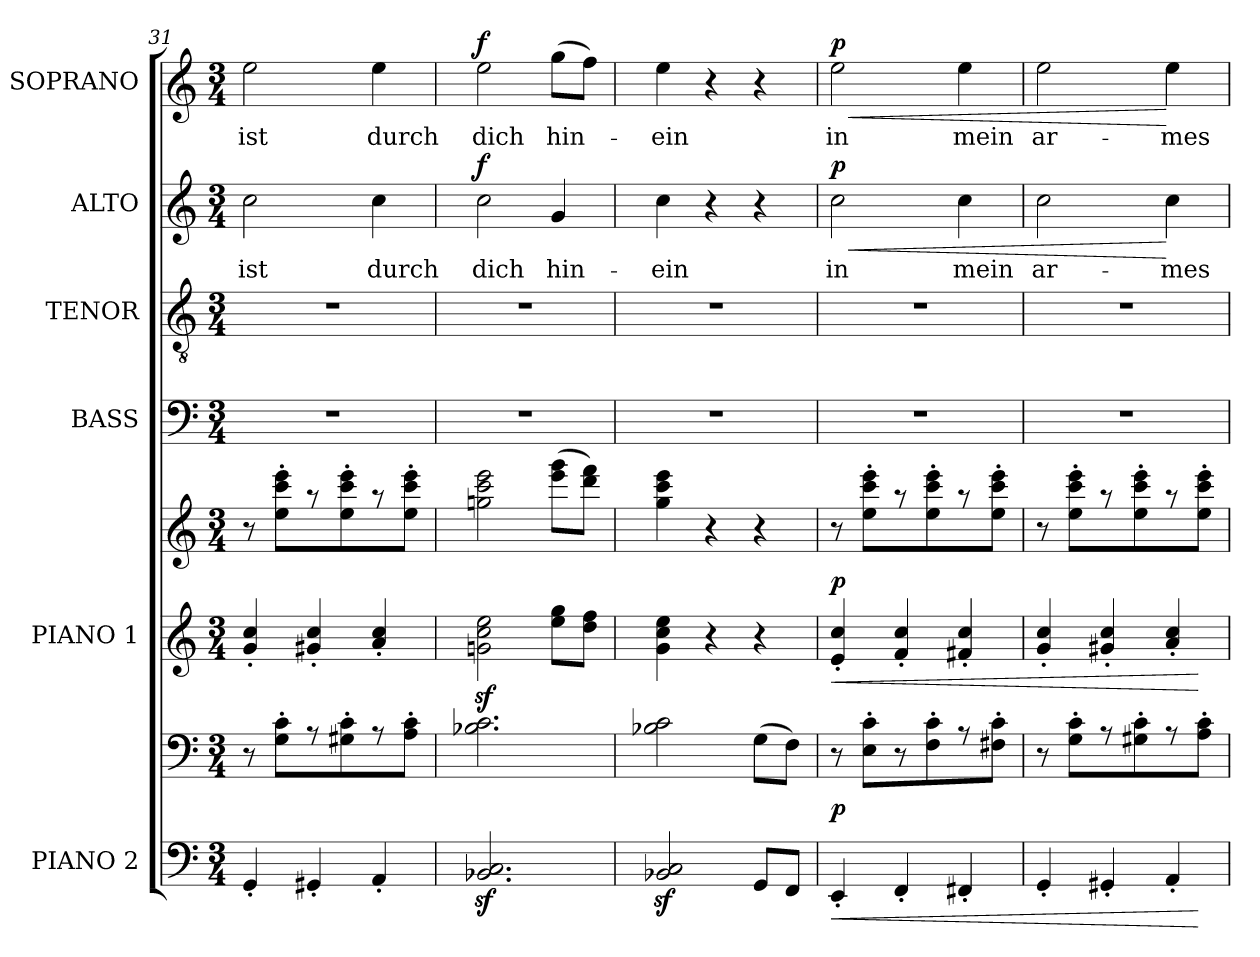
**kern	**kern	**dynam	**kern	**kern	**dynam	**kern	**kern	**kern	**text	**dynam	**kern	**text	**dynam
*part6	*part6	*part6	*part5	*part5	*part5	*part4	*part3	*part2	*part2	*part2	*part1	*part1	*part1
*staff8	*staff7	*staff7/8	*staff6	*staff5	*staff5/6	*staff4	*staff3	*staff2	*staff2	*staff2	*staff1	*staff1	*staff1
*I"PIANO 2	*	*	*I"PIANO 1	*	*	*I"BASS	*I"TENOR	*I"ALTO	*	*	*I"SOPRANO	*	*
*I'Pno.	*	*	*I'Pno.	*	*	*I'B.	*I'T.	*I'A.	*	*	*I'S.	*	*
*clefF4	*clefF4	*	*clefG2	*clefG2	*	*clefF4	*clefGv2	*clefG2	*	*	*clefG2	*	*
*	*	*	*	*	*	*	*ITrd7c12	*	*	*	*	*	*
*k[]	*k[]	*	*k[]	*k[]	*	*k[]	*k[]	*k[]	*	*	*k[]	*	*
*C:	*C:	*	*C:	*C:	*	*C:	*C:	*C:	*	*	*C:	*	*
*M3/4	*M3/4	*	*M3/4	*M3/4	*	*M3/4	*M3/4	*M3/4	*	*	*M3/4	*	*
=31	=31	=31	=31	=31	=31	=31	=31	=31	=31	=31	=31	=31	=31
!	!	!	!	!	!	!LO:N:vis=1	!LO:N:vis=1	!	!	!	!	!	!
!	!	!	!	!	!	!	!	!	!LO:LY:b:color=#000000	!	!	!	!
!	!	!	!	!	!	!	!	!	!	!	!	!LO:LY:b:color=#000000	!
4GG'i/	8r	.	4gi/' 4cci'	8r	.	2.r	2.r	2cci\	ist	.	2eei\	ist	.
.	8Gi\' 8ci'L	.	.	8eei\' 8ccci' 8eeei'L	.	.	.	.	.	.	.	.	.
4GG#X'i/	8r	.	4g#Xi/' 4cci'	8r	.	.	.	.	.	.	.	.	.
.	8G#Xi\' 8ci'	.	.	8eei\' 8ccci' 8eeei'	.	.	.	.	.	.	.	.	.
!	!	!	!	!	!	!	!	!	!LO:LY:b:color=#000000	!	!	!	!
!	!	!	!	!	!	!	!	!	!	!	!	!LO:LY:b:color=#000000	!
4AA'i/	8r	.	4ai/' 4cci'	8r	.	.	.	4cci\	durch	.	4eei\	durch	.
.	8Ai\' 8ci'J	.	.	8eei\' 8ccci' 8eeei'J	.	.	.	.	.	.	.	.	.
!!LO:LB:g=z
=32	=32	=32	=32	=32	=32	=32	=32	=32	=32	=32	=32	=32	=32
!	!	!	!	!	!	!LO:N:vis=1	!LO:N:vis=1	!	!	!	!	!	!
!	!	!	!	!	!	!	!	!	!LO:LY:b:color=#000000	!	!	!	!
!	!	!	!	!	!	!	!	!	!	!	!	!LO:LY:b:color=#000000	!
2.BB-Xi/z 2.Ciz	2.B-Xi\ 2.ci	.	2gni\z 2cciz 2eeiz	2ggni\ 2ccci 2eeei	.	2.r	2.r	2cci\	dich	f	2eei\	dich	f
!	!	!	!	!	!	!	!	!	!LO:LY:b:color=#000000	!	!	!	!
!	!	!	!	!	!	!	!	!	!	!	!	!LO:LY:b:color=#000000	!
.	.	.	8eei\ 8ggiL	(8eeei\ 8gggiL	.	.	.	4gi/	hin-	.	(8ggi\L	hin-	.
.	.	.	8ddi\ 8ffiJ	8dddi\ 8fffiJ)	.	.	.	.	.	.	8ffi\J)	.	.
=33	=33	=33	=33	=33	=33	=33	=33	=33	=33	=33	=33	=33	=33
!	!	!	!	!	!	!LO:N:vis=1	!LO:N:vis=1	!	!	!	!	!	!
!	!	!	!	!	!	!	!	!	!LO:LY:b:color=#000000	!	!	!	!
!	!	!	!	!	!	!	!	!	!	!	!	!LO:LY:b:color=#000000	!
2BB-Xi/z 2Ciz	2B-Xi\ 2ci	.	4gi\ 4cci 4eei	4ggi\ 4ccci 4eeei	.	2.r	2.r	4cci\	-ein	.	4eei\	-ein	.
.	.	.	4r	4r	.	.	.	4r	.	.	4r	.	.
8GGi/L	(8Gi\L	.	4r	4r	.	.	.	4r	.	.	4r	.	.
8FFi/J	8Fi\J)	.	.	.	.	.	.	.	.	.	.	.	.
=34	=34	=34	=34	=34	=34	=34	=34	=34	=34	=34	=34	=34	=34
!	!	!LO:HP:b=2	!	!	!	!	!	!	!	!	!	!	!
!	!	!LO:HP:n=1:b	!	!	!LO:HP:b=2	!	!	!	!	!	!	!	!
!	!	!	!	!	!LO:HP:n=1:b	!LO:N:vis=1	!LO:N:vis=1	!	!	!	!	!	!
!	!	!	!	!	!	!	!	!	!LO:LY:b:color=#000000	!LO:HP:b	!	!	!
!	!	!	!	!	!	!	!	!	!	!	!	!LO:LY:b:color=#000000	!LO:HP:b
4EE'i/	8r	< < p	4ei/' 4cci'	8r	< < p	2.r	2.r	2cci\	in	< p	2eei\	in	< p
.	8Ei\' 8ci'L	.	.	8eei\' 8ccci' 8eeei'L	.	.	.	.	.	.	.	.	.
4FF'i/	8r	.	4fi/' 4cci'	8r	.	.	.	.	.	.	.	.	.
.	8Fi\' 8ci'	.	.	8eei\' 8ccci' 8eeei'	.	.	.	.	.	.	.	.	.
!	!	!	!	!	!	!	!	!	!LO:LY:b:color=#000000	!	!	!	!
!	!	!	!	!	!	!	!	!	!	!	!	!LO:LY:b:color=#000000	!
4FF#X'i/	8r	.	4f#Xi/' 4cci'	8r	.	.	.	4cci\	mein	.	4eei\	mein	.
.	8F#Xi\' 8ci'J	.	.	8eei\' 8ccci' 8eeei'J	.	.	.	.	.	.	.	.	.
=35	=35	=35	=35	=35	=35	=35	=35	=35	=35	=35	=35	=35	=35
!	!	!	!	!	!	!LO:N:vis=1	!LO:N:vis=1	!	!	!	!	!	!
!	!	!	!	!	!	!	!	!	!LO:LY:b:color=#000000	!	!	!	!
!	!	!	!	!	!	!	!	!	!	!	!	!LO:LY:b:color=#000000	!
4GG'i/	8r	.	4gi/' 4cci'	8r	.	2.r	2.r	2cci\	ar-	.	2eei\	ar-	.
.	8Gi\' 8ci'L	.	.	8eei\' 8ccci' 8eeei'L	.	.	.	.	.	.	.	.	.
4GG#X'i/	8r	.	4g#Xi/' 4cci'	8r	.	.	.	.	.	.	.	.	.
.	8G#Xi\' 8ci'	.	.	8eei\' 8ccci' 8eeei'	.	.	.	.	.	.	.	.	.
!	!	!	!	!	!	!	!	!	!LO:LY:b:color=#000000	!	!	!	!
!	!	!	!	!	!	!	!	!	!	!	!	!LO:LY:b:color=#000000	!
4AA'i/	8r	.	4ai/' 4cci'	8r	.	.	.	4cci\	-mes	[	4eei\	-mes	[
.	8Ai\' 8ci'J	[	.	8eei\' 8ccci' 8eeei'J	[	.	.	.	.	.	.	.	.
.	.	[	.	.	[	.	.	.	.	.	.	.	.
=	=	=	=	=	=	=	=	=	=	=	=	=	=
*-	*-	*-	*-	*-	*-	*-	*-	*-	*-	*-	*-	*-	*-
